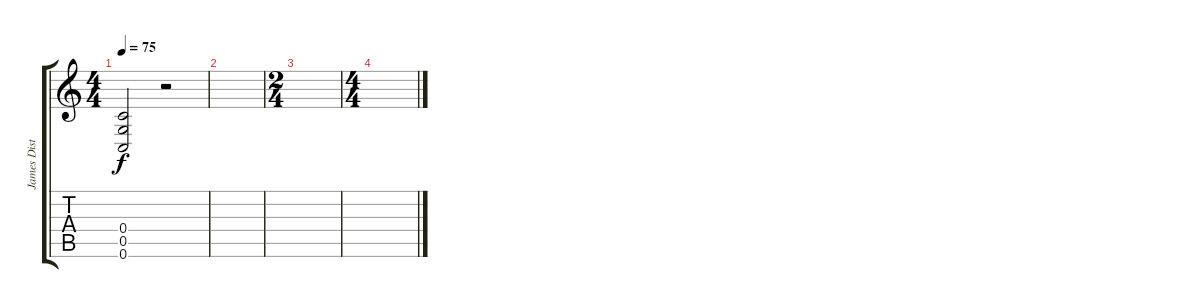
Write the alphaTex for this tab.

\track ("James Distortion" "James Dist") {instrument distortionguitar}
\staff {score tabs}
\tuning (D4 A3 F3 C3 G2 C2) {hide}
\ts (4 4)
\tempo 75
\clef g2
\ks c
(0.4 0.5 0.6).2{dy f volume 0} r.2 |
|
\ts (2 4)
|
\ts (4 4)
